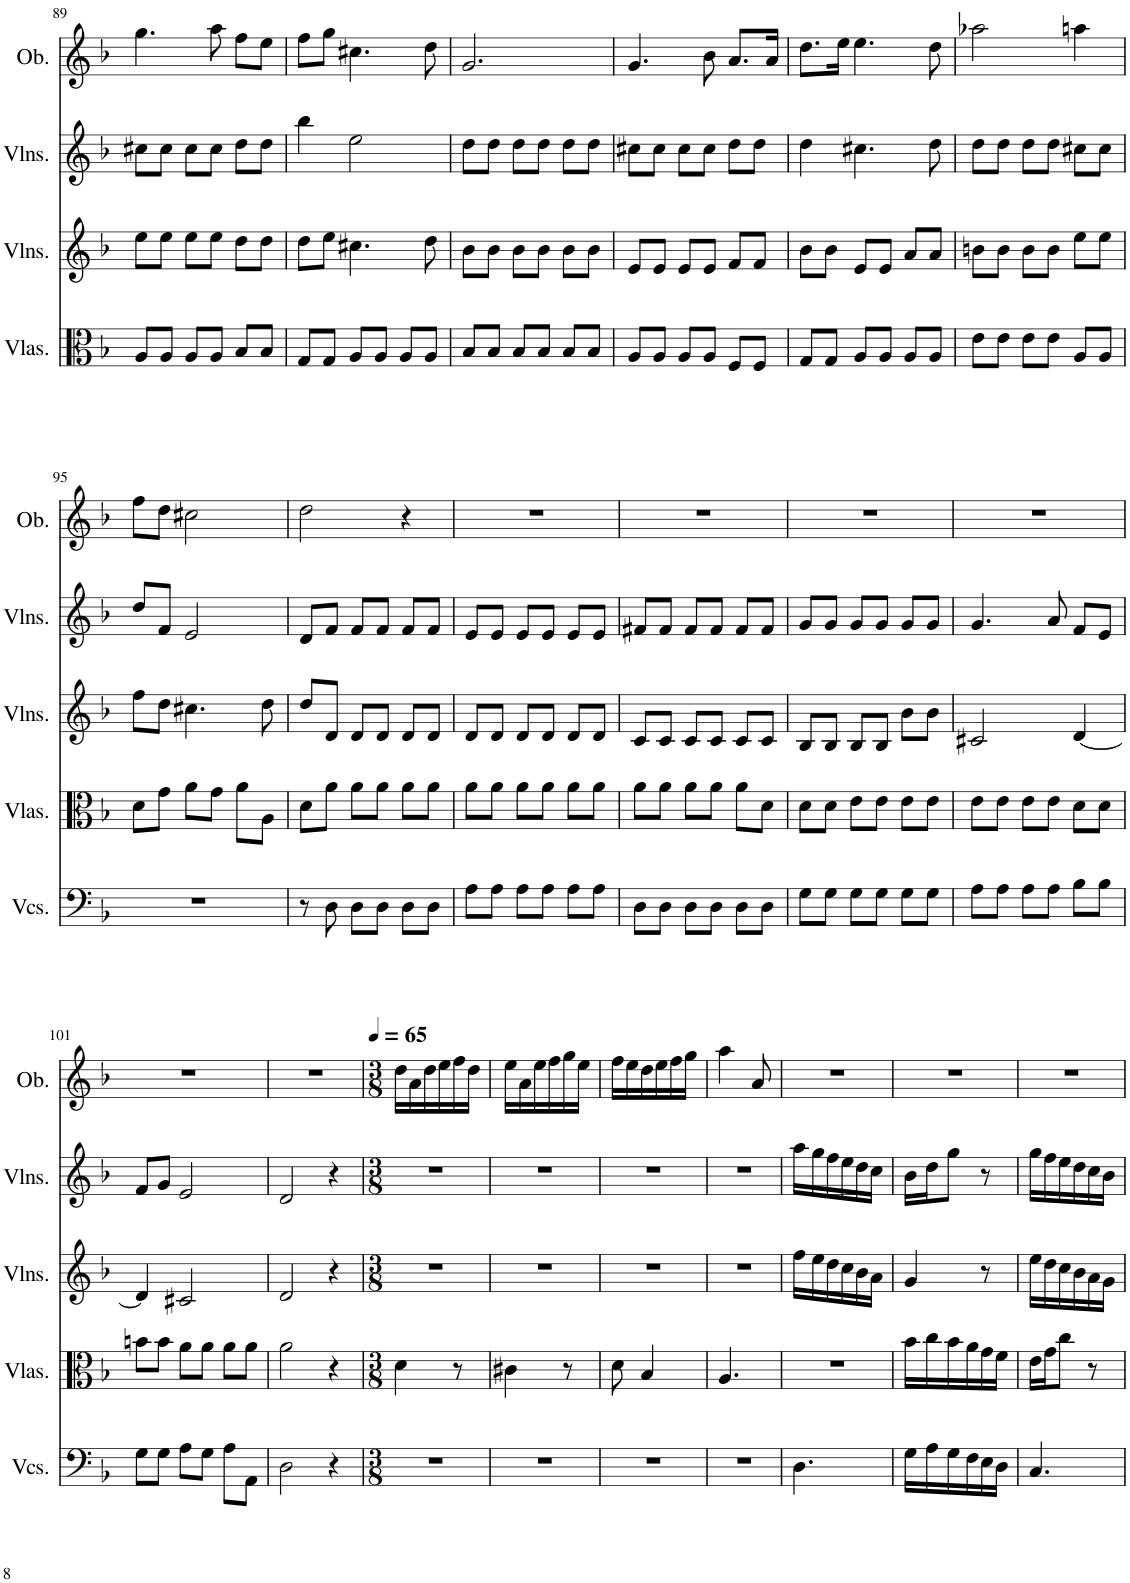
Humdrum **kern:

**kern	**kern	**kern	**kern	**kern
*part5	*part4	*part3	*part2	*part1
*staff5	*staff4	*staff3	*staff2	*staff1
*I"Violoncellos, Organo  e Violoncello	*I"Violas, Alto Viola	*I"Violins, Violino Secondo	*I"Violins, Violino Primo	*I"Oboe, Oboe
*I'Vcs.	*I'Vlas.	*I'Vlns.	*I'Vlns.	*I'Ob.
!!LO:PB:g=z
*clefF4	*clefC3	*clefG2	*clefG2	*clefG2
*k[b-]	*k[b-]	*k[b-]	*k[b-]	*k[b-]
*M3/4	*M3/4	*M3/4	*M3/4	*M3/4
=89	=89	=89	=89	=89
2.r	8A/L	8ee\L	8cc#X\L	4.gg\
.	8A/J	8ee\J	8cc#\J	.
.	8A/L	8ee\L	8cc#\L	.
.	8A/J	8ee\J	8cc#\J	8aa\
.	8B-/L	8dd\L	8dd\L	8ff\L
.	8B-/J	8dd\J	8dd\J	8ee\J
=90	=90	=90	=90	=90
2.r	8G/L	8dd\L	4bb-\	8ff\L
.	8G/J	8ee\J	.	8gg\J
.	8A/L	4.cc#X\	2ee\	4.cc#X\
.	8A/J	.	.	.
.	8A/L	.	.	.
.	8A/J	8dd\	.	8dd\
=91	=91	=91	=91	=91
2.r	8B-/L	8b-\L	8dd\L	2.g/
.	8B-/J	8b-\J	8dd\J	.
.	8B-/L	8b-\L	8dd\L	.
.	8B-/J	8b-\J	8dd\J	.
.	8B-/L	8b-\L	8dd\L	.
.	8B-/J	8b-\J	8dd\J	.
=92	=92	=92	=92	=92
2.r	8A/L	8e/L	8cc#X\L	4.g/
.	8A/J	8e/J	8cc#\J	.
.	8A/L	8e/L	8cc#\L	.
.	8A/J	8e/J	8cc#\J	8b-\
.	8F/L	8f/L	8dd\L	8.a/L
.	8F/J	8f/J	8dd\J	.
.	.	.	.	16a/Jk
=93	=93	=93	=93	=93
2.r	8G/L	8b-\L	4dd\	8.dd\L
.	8G/J	8b-\J	.	.
.	.	.	.	16ee\Jk
.	8A/L	8e/L	4.cc#X\	4.ee\
.	8A/J	8e/J	.	.
.	8A/L	8a/L	.	.
.	8A/J	8a/J	8dd\	8dd\
=94	=94	=94	=94	=94
2.r	8e\L	8bn\L	8dd\L	2aa-X\
.	8e\J	8b\J	8dd\J	.
.	8e\L	8b\L	8dd\L	.
.	8e\J	8b\J	8dd\J	.
.	8A/L	8ee\L	8cc#X\L	4aan\
.	8A/J	8ee\J	8cc#\J	.
!!LO:LB:g=z
=95	=95	=95	=95	=95
2.r	8d\L	8ff\L	8dd/L	8ff\L
.	8g\J	8dd\J	8f/J	8dd\J
.	8a\L	4.cc#X\	2e/	2cc#X\
.	8g\J	.	.	.
.	8a\L	.	.	.
.	8A\J	8dd\	.	.
=96	=96	=96	=96	=96
8r	8d\L	8dd/L	8d/L	2dd\
8D\	8a\J	8d/J	8f/J	.
8D\L	8a\L	8d/L	8f/L	.
8D\J	8a\J	8d/J	8f/J	.
8D\L	8a\L	8d/L	8f/L	4r
8D\J	8a\J	8d/J	8f/J	.
=97	=97	=97	=97	=97
8A\L	8a\L	8d/L	8e/L	2.r
8A\J	8a\J	8d/J	8e/J	.
8A\L	8a\L	8d/L	8e/L	.
8A\J	8a\J	8d/J	8e/J	.
8A\L	8a\L	8d/L	8e/L	.
8A\J	8a\J	8d/J	8e/J	.
=98	=98	=98	=98	=98
8D\L	8a\L	8c/L	8f#X/L	2.r
8D\J	8a\J	8c/J	8f#/J	.
8D\L	8a\L	8c/L	8f#/L	.
8D\J	8a\J	8c/J	8f#/J	.
8D\L	8a\L	8c/L	8f#/L	.
8D\J	8d\J	8c/J	8f#/J	.
=99	=99	=99	=99	=99
8G\L	8d\L	8B-/L	8g/L	2.r
8G\J	8d\J	8B-/J	8g/J	.
8G\L	8e\L	8B-/L	8g/L	.
8G\J	8e\J	8B-/J	8g/J	.
8G\L	8e\L	8b-\L	8g/L	.
8G\J	8e\J	8b-\J	8g/J	.
=100	=100	=100	=100	=100
8A\L	8e\L	2c#X/	4.g/	2.r
8A\J	8e\J	.	.	.
8A\L	8e\L	.	.	.
8A\J	8e\J	.	8a/	.
8B-\L	8d\L	[4d/	8f/L	.
8B-\J	8d\J	.	8e/J	.
!!LO:LB:g=z
=101	=101	=101	=101	=101
8G\L	8bn\L	4d/]	8f/L	2.r
8G\J	8b\J	.	8g/J	.
8A\L	8a\L	2c#X/	2e/	.
8G\J	8a\J	.	.	.
8A\L	8a\L	.	.	.
8AA\J	8a\J	.	.	.
=102	=102	=102	=102	=102
2D\	2a\	2d/	2d/	2.r
4r	4r	4r	4r	.
=103	=103	=103	=103	=103
*M3/8	*M3/8	*M3/8	*M3/8	*M3/8
*	*	*	*	*MM65
4.r	4d\	4.r	4.r	16dd\LL
.	.	.	.	16a\
.	.	.	.	16dd\
.	.	.	.	16ee\
.	8r	.	.	16ff\
.	.	.	.	16dd\JJ
=104	=104	=104	=104	=104
4.r	4c#X\	4.r	4.r	16ee\LL
.	.	.	.	16a\
.	.	.	.	16ee\
.	.	.	.	16ff\
.	8r	.	.	16gg\
.	.	.	.	16ee\JJ
=105	=105	=105	=105	=105
4.r	8d\	4.r	4.r	16ff\LL
.	.	.	.	16ee\
.	4B-/	.	.	16dd\
.	.	.	.	16ee\
.	.	.	.	16ff\
.	.	.	.	16gg\JJ
=106	=106	=106	=106	=106
4.r	4.A/	4.r	4.r	4aa\
.	.	.	.	8a/
=107	=107	=107	=107	=107
4.D\	4.r	16ff\LL	16aa\LL	4.r
.	.	16ee\	16gg\	.
.	.	16dd\	16ff\	.
.	.	16cc\	16ee\	.
.	.	16b-\	16dd\	.
.	.	16a\JJ	16cc\JJ	.
=108	=108	=108	=108	=108
16G\LL	16b-\LL	4g/	16b-\LL	4.r
16A\	16cc\	.	16dd\J	.
16G\	16b-\	.	8gg\J	.
16F\	16a\	.	.	.
16E\	16g\	8r	8r	.
16D\JJ	16f\JJ	.	.	.
=109	=109	=109	=109	=109
4.C/	16e\LL	16ee\LL	16gg\LL	4.r
.	16g\J	16dd\	16ff\	.
.	8cc\J	16cc\	16ee\	.
.	.	16b-\	16dd\	.
.	8r	16a\	16cc\	.
.	.	16g\JJ	16b-\JJ	.
=	=	=	=	=
*-	*-	*-	*-	*-
